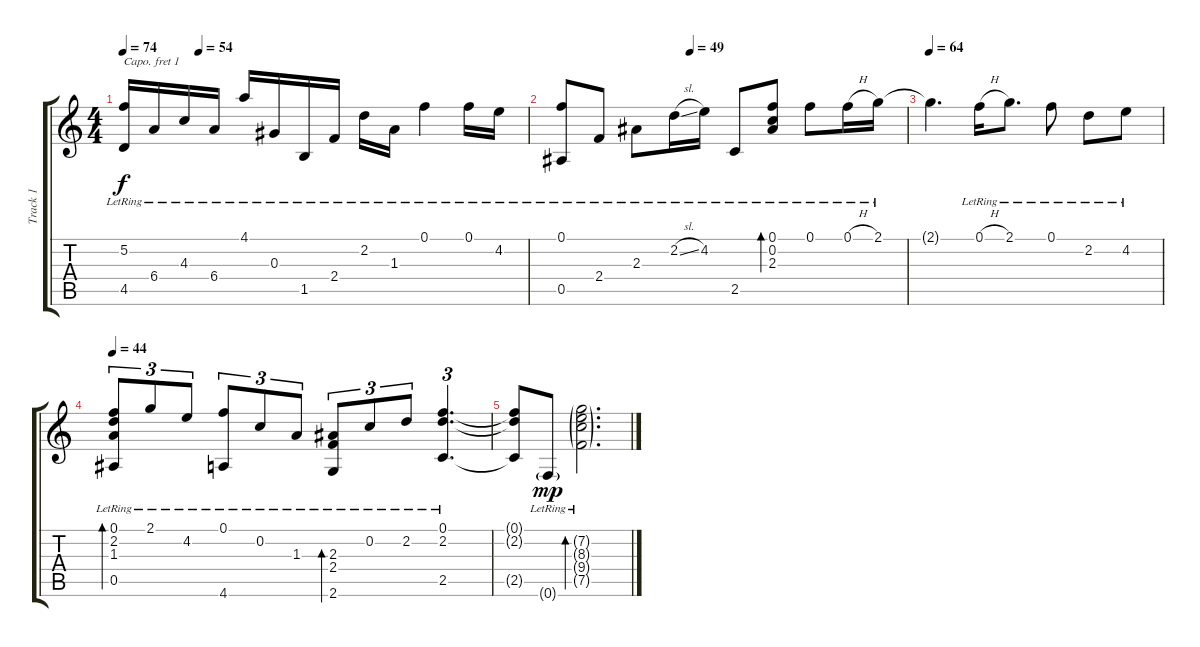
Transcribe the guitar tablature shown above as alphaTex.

\track ("Track 1" "Track 1") {instrument acousticguitarsteel}
\staff {score tabs}
\capo 1
\tuning (E4 B3 G3 D3 A2 E2) {hide}
\ts (4 4)
\tempo 74
\tempo (54 0.1875)
\clef g2
\ks c
(5.2{lr} 4.5{lr}).16{dy f} 6.4{lr}.16 4.3{lr}.16 6.4{lr}.16 4.1{lr}.16 0.3{lr}.16 1.5{lr}.16 2.4{lr}.16 2.2{lr}.16 1.3{lr}.16 0.1{lr}.4 0.1{lr}.16 4.2{lr}.16 |
\tempo (49 0.375)
(0.1{lr} 0.5{lr}).8 2.4{lr}.8 2.3{lr}.8 2.2{sl lr}.16 4.2{lr}.16 2.5{lr}.8 (0.1{lr} 0.2{lr} 2.3{lr}).8{bd 240} 0.1{lr}.8 0.1{h lr}.16 2.1{lr}.16 |
\tempo 64
2.1{t}.4{d} 0.1{h lr}.16 2.1{lr}.8{d} 0.1{lr}.8 2.2{lr}.8 4.2{lr}.8 |
\tempo 44
(0.1{lr} 2.2{lr} 1.3{lr} 0.5{lr}).8{tu (3 2) bd 240} 2.1{lr}.8{tu (3 2)} 4.2{lr}.8{tu (3 2)} (0.1{lr} 4.6{lr}).8{tu (3 2)} 0.2{lr}.8{tu (3 2)} 1.3{lr}.8{tu (3 2)} (2.3{lr} 2.4{lr} 2.6{lr}).8{tu (3 2) bd 240} 0.2{lr}.8{tu (3 2)} 2.2{lr}.8{tu (3 2)} (0.1{lr} 2.2{lr} 2.5{lr}).4{d tu (3 2)} |
(0.1{t} 2.2{t} 2.5{t}).8 0.6{g lr}.8{dy mp} (7.2{g lr} 8.3{g lr} 9.4{g lr} 7.5{g lr}).2{d bd 240}
